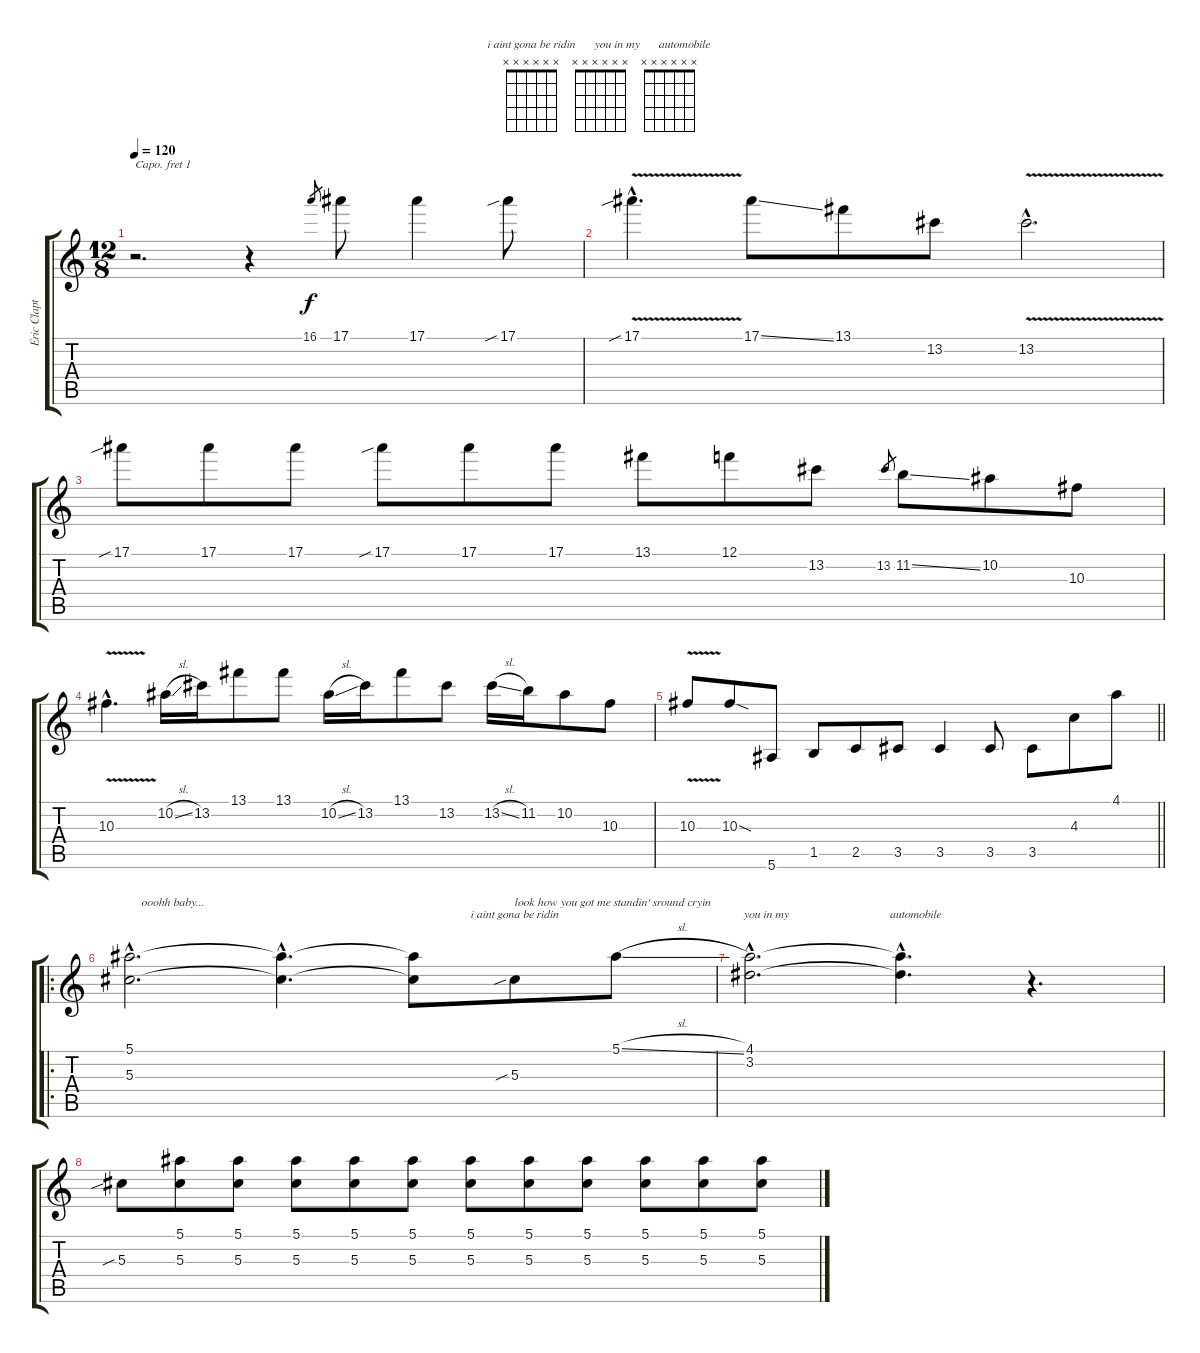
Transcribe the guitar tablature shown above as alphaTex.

\track ("Eric Clapton Guitar" "Eric Clapt") {instrument overdrivenguitar}
\staff {score tabs}
\capo 1
\tuning (E4 B3 G3 D3 A2 E2) {hide}
\chord ("i aint gona be ridin" x x x x x x)
\chord ("           you in my" x x x x x x)
\chord ("          automobile" x x x x x x)
\ts (12 8)
\tempo 120
\clef g2
\ks c
r.2{d dy f instrument overdrivenguitar} r.4 16.1.8{gr} 17.1.8 17.1.4 17.1{sib}.8 |
17.1{v sib hac}.4{d} 17.1{ss}.8 13.1.8 13.2.8 13.2{v hac}.2{d} |
17.1{sib}.8 17.1.8 17.1.8 17.1{sib}.8 17.1.8 17.1.8 13.1.8 12.1.8 13.2.8 13.2.8{gr} 11.2{ss}.8 10.2.8 10.3.8 |
10.3{v hac}.4{d} 10.2{sl}.16 13.2.16 13.1.8 13.1.8 10.2{sl}.16 13.2.16 13.1.8 13.2.8 13.2{sl}.16 11.2.16 10.2.8 10.3.8 |
\barLineRight lightlight
10.3{v}.8 10.3{sod}.8 5.6.8 1.5.8 2.5.8 3.5.8 3.5.4 3.5.8 3.5.8 4.3.8 4.1.8 |
\ro
(5.1{hac} 5.3{hac}).2{d txt "    ooohh baby..."} (5.1{hac t} 5.3{hac t}).4{d} (5.1{t} 5.3{t}).8 5.3{sib}.8{ch "i aint gona be ridin" txt "look how you got me standin' sround cryin"} 5.1{sl}.8 |
(4.1{hac} 3.2{hac}).2{d ch "           you in my"} (4.1{hac t} 3.2{hac t}).4{d ch "          automobile"} r.4{d} |
5.3{sib}.8 (5.1 5.3).8 (5.1 5.3).8 (5.1 5.3).8 (5.1 5.3).8 (5.1 5.3).8 (5.1 5.3).8 (5.1 5.3).8 (5.1 5.3).8 (5.1 5.3).8 (5.1 5.3).8 (5.1 5.3).8
